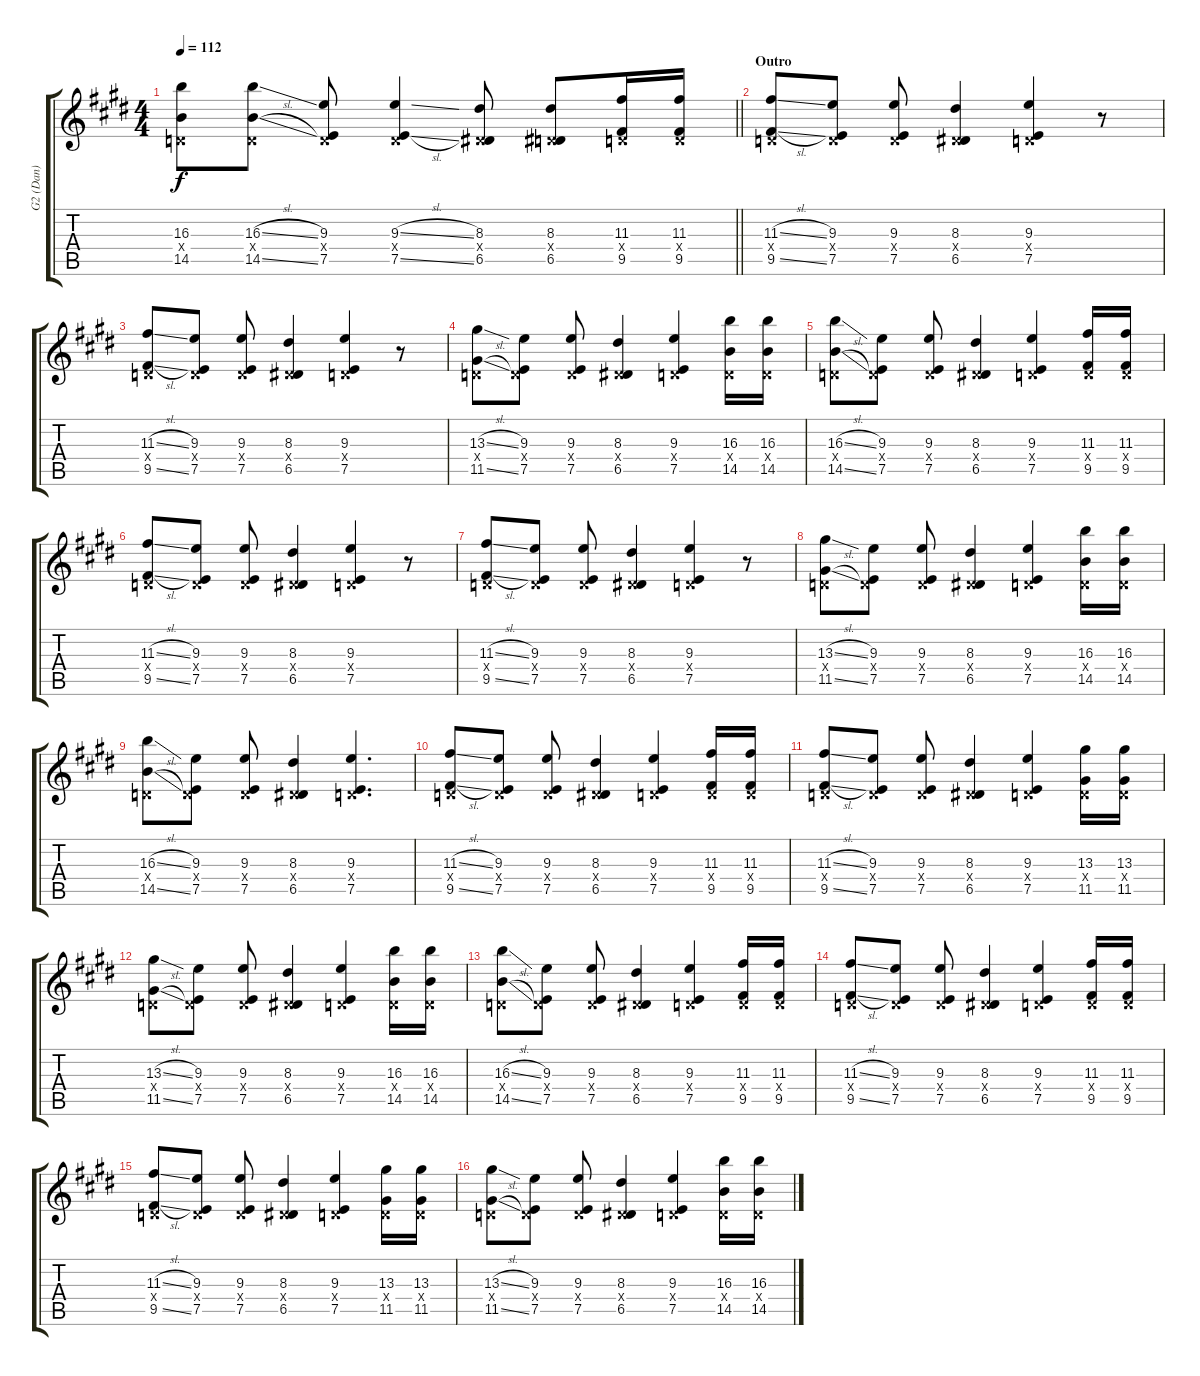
\track ("G2 (Dan)" "G2 (Dan)") {instrument overdrivenguitar}
\staff {score tabs}
\tuning (E4 B3 G3 D3 A2 E2) {hide}
\ts (4 4)
\tempo 112
\clef g2
\barLineRight lightlight
\ks e
(16.3 0.4{x} 14.5).8{dy f} (16.3{sl} 0.4{x} 14.5{sl}).8 (9.3 0.4{x} 7.5).8 (9.3{sl} 0.4{x} 7.5{sl}).4 (8.3 0.4{x} 6.5).8 (8.3 0.4{x} 6.5).8 (11.3 0.4{x} 9.5).16 (11.3 0.4{x} 9.5).16 |
\section ("" "Outro")
(11.3{sl} 0.4{x} 9.5{sl}).8 (9.3 0.4{x} 7.5).8 (9.3 0.4{x} 7.5).8 (8.3 0.4{x} 6.5).4 (9.3 0.4{x} 7.5).4 r.8 |
(11.3{sl} 0.4{x} 9.5{sl}).8 (9.3 0.4{x} 7.5).8 (9.3 0.4{x} 7.5).8 (8.3 0.4{x} 6.5).4 (9.3 0.4{x} 7.5).4 r.8 |
(13.3{sl} 0.4{x} 11.5{sl}).8 (9.3 0.4{x} 7.5).8 (9.3 0.4{x} 7.5).8 (8.3 0.4{x} 6.5).4 (9.3 0.4{x} 7.5).4 (16.3 0.4{x} 14.5).16 (16.3 0.4{x} 14.5).16 |
(16.3{sl} 0.4{x} 14.5{sl}).8 (9.3 0.4{x} 7.5).8 (9.3 0.4{x} 7.5).8 (8.3 0.4{x} 6.5).4 (9.3 0.4{x} 7.5).4 (11.3 0.4{x} 9.5).16 (11.3 0.4{x} 9.5).16 |
(11.3{sl} 0.4{x} 9.5{sl}).8 (9.3 0.4{x} 7.5).8 (9.3 0.4{x} 7.5).8 (8.3 0.4{x} 6.5).4 (9.3 0.4{x} 7.5).4 r.8 |
(11.3{sl} 0.4{x} 9.5{sl}).8 (9.3 0.4{x} 7.5).8 (9.3 0.4{x} 7.5).8 (8.3 0.4{x} 6.5).4 (9.3 0.4{x} 7.5).4 r.8 |
(13.3{sl} 0.4{x} 11.5{sl}).8 (9.3 0.4{x} 7.5).8 (9.3 0.4{x} 7.5).8 (8.3 0.4{x} 6.5).4 (9.3 0.4{x} 7.5).4 (16.3 0.4{x} 14.5).16 (16.3 0.4{x} 14.5).16 |
(16.3{sl} 0.4{x} 14.5{sl}).8 (9.3 0.4{x} 7.5).8 (9.3 0.4{x} 7.5).8 (8.3 0.4{x} 6.5).4 (9.3 0.4{x} 7.5).4{d} |
(11.3{sl} 0.4{x} 9.5{sl}).8 (9.3 0.4{x} 7.5).8 (9.3 0.4{x} 7.5).8 (8.3 0.4{x} 6.5).4 (9.3 0.4{x} 7.5).4 (11.3 0.4{x} 9.5).16 (11.3 0.4{x} 9.5).16 |
(11.3{sl} 0.4{x} 9.5{sl}).8 (9.3 0.4{x} 7.5).8 (9.3 0.4{x} 7.5).8 (8.3 0.4{x} 6.5).4 (9.3 0.4{x} 7.5).4 (13.3 0.4{x} 11.5).16 (13.3 0.4{x} 11.5).16 |
(13.3{sl} 0.4{x} 11.5{sl}).8 (9.3 0.4{x} 7.5).8 (9.3 0.4{x} 7.5).8 (8.3 0.4{x} 6.5).4 (9.3 0.4{x} 7.5).4 (16.3 0.4{x} 14.5).16 (16.3 0.4{x} 14.5).16 |
(16.3{sl} 0.4{x} 14.5{sl}).8 (9.3 0.4{x} 7.5).8 (9.3 0.4{x} 7.5).8 (8.3 0.4{x} 6.5).4 (9.3 0.4{x} 7.5).4 (11.3 0.4{x} 9.5).16 (11.3 0.4{x} 9.5).16 |
(11.3{sl} 0.4{x} 9.5{sl}).8 (9.3 0.4{x} 7.5).8 (9.3 0.4{x} 7.5).8 (8.3 0.4{x} 6.5).4 (9.3 0.4{x} 7.5).4 (11.3 0.4{x} 9.5).16 (11.3 0.4{x} 9.5).16 |
(11.3{sl} 0.4{x} 9.5{sl}).8 (9.3 0.4{x} 7.5).8 (9.3 0.4{x} 7.5).8 (8.3 0.4{x} 6.5).4 (9.3 0.4{x} 7.5).4 (13.3 0.4{x} 11.5).16 (13.3 0.4{x} 11.5).16 |
(13.3{sl} 0.4{x} 11.5{sl}).8 (9.3 0.4{x} 7.5).8 (9.3 0.4{x} 7.5).8 (8.3 0.4{x} 6.5).4 (9.3 0.4{x} 7.5).4 (16.3 0.4{x} 14.5).16 (16.3 0.4{x} 14.5).16
